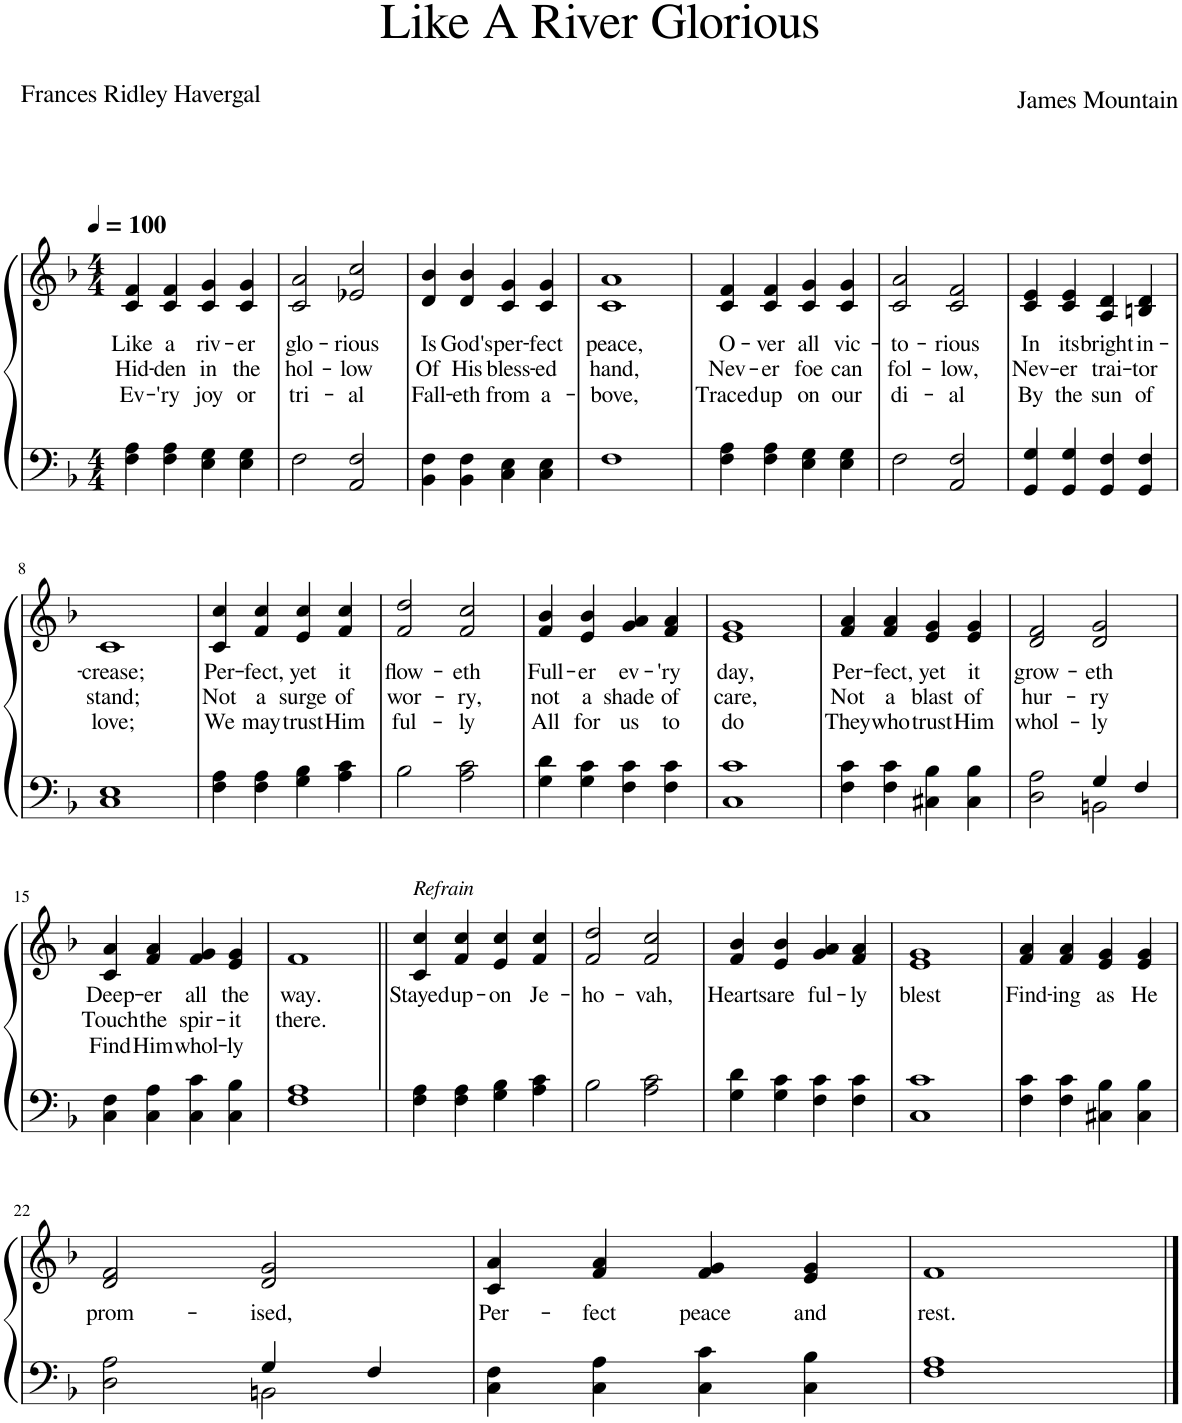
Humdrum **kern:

**kern	**kern	**text	**text	**text
*part1	*part1	*part1	*part1	*part1
*staff2	*staff1	*staff1	*staff1	*staff1
*I"Piano	*	*	*	*
*I'Pno.	*	*	*	*
*clefF4	*clefG2	*	*	*
*k[b-]	*k[b-]	*	*	*
*M4/4	*M4/4	*	*	*
*MM100	*MM100	*	*	*
=1	=1	=1	=1	=1
!	!	!LO:LY:b	!LO:LY:b	!LO:LY:b
4F\ 4A\	4c/ 4f/	Like	Hid-	Ev-
!	!	!LO:LY:b	!LO:LY:b	!LO:LY:b
4F\ 4A\	4c/ 4f/	a	-den	-'ry
!	!	!LO:LY:b	!LO:LY:b	!LO:LY:b
4E\ 4G\	4c/ 4g/	riv-	in	joy
!	!	!LO:LY:b	!LO:LY:b	!LO:LY:b
4E\ 4G\	4c/ 4g/	-er	the	or
=2	=2	=2	=2	=2
!	!	!LO:LY:b	!LO:LY:b	!LO:LY:b
2F\	2c/ 2a/	glo-	hol-	tri-
!	!	!LO:LY:b	!LO:LY:b	!LO:LY:b
2AA/ 2F/	2e-X/ 2cc/	-rious	-low	-al
=3	=3	=3	=3	=3
!	!	!LO:LY:b	!LO:LY:b	!LO:LY:b
4BB-\ 4F\	4d/ 4b-/	Is	Of	Fall-
!	!	!LO:LY:b	!LO:LY:b	!LO:LY:b
4BB-\ 4F\	4d/ 4b-/	God's	His	-eth
!	!	!LO:LY:b	!LO:LY:b	!LO:LY:b
4C\ 4E\	4c/ 4g/	per-	bless-	from
!	!	!LO:LY:b	!LO:LY:b	!LO:LY:b
4C\ 4E\	4c/ 4g/	-fect	-ed	a-
=4	=4	=4	=4	=4
!	!	!LO:LY:b	!LO:LY:b	!LO:LY:b
1F	1c 1a	peace,	hand,	-bove,
=5	=5	=5	=5	=5
!	!	!LO:LY:b	!LO:LY:b	!LO:LY:b
4F\ 4A\	4c/ 4f/	O-	Nev-	Traced
!	!	!LO:LY:b	!LO:LY:b	!LO:LY:b
4F\ 4A\	4c/ 4f/	-ver	-er	up
!	!	!LO:LY:b	!LO:LY:b	!LO:LY:b
4E\ 4G\	4c/ 4g/	all	foe	on
!	!	!LO:LY:b	!LO:LY:b	!LO:LY:b
4E\ 4G\	4c/ 4g/	vic-	can	our
=6	=6	=6	=6	=6
!	!	!LO:LY:b	!LO:LY:b	!LO:LY:b
2F\	2c/ 2a/	-to-	fol-	di-
!	!	!LO:LY:b	!LO:LY:b	!LO:LY:b
2AA/ 2F/	2c/ 2f/	-rious	-low,	-al
=7	=7	=7	=7	=7
!	!	!LO:LY:b	!LO:LY:b	!LO:LY:b
4GG/ 4G/	4c/ 4e/	In	Nev-	By
!	!	!LO:LY:b	!LO:LY:b	!LO:LY:b
4GG/ 4G/	4c/ 4e/	its	-er	the
!	!	!LO:LY:b	!LO:LY:b	!LO:LY:b
4GG/ 4F/	4A/ 4d/	bright	trai-	sun
!	!	!LO:LY:b	!LO:LY:b	!LO:LY:b
4GG/ 4F/	4Bn/ 4d/	in-	-tor	of
!!LO:LB:g=z
=8	=8	=8	=8	=8
!	!	!LO:LY:b	!LO:LY:b	!LO:LY:b
1C 1E	1c	-crease;	stand;	love;
=9	=9	=9	=9	=9
!	!	!LO:LY:b	!LO:LY:b	!LO:LY:b
4F\ 4A\	4c/ 4cc/	Per-	Not	We
!	!	!LO:LY:b	!LO:LY:b	!LO:LY:b
4F\ 4A\	4f/ 4cc/	-fect,	a	may
!	!	!LO:LY:b	!LO:LY:b	!LO:LY:b
4G\ 4B-\	4e/ 4cc/	yet	surge	trust
!	!	!LO:LY:b	!LO:LY:b	!LO:LY:b
4A\ 4c\	4f/ 4cc/	it	of	Him
=10	=10	=10	=10	=10
!	!	!LO:LY:b	!LO:LY:b	!LO:LY:b
2B-\	2f/ 2dd/	flow-	wor-	ful-
!	!	!LO:LY:b	!LO:LY:b	!LO:LY:b
2A\ 2c\	2f/ 2cc/	-eth	-ry,	-ly
=11	=11	=11	=11	=11
!	!	!LO:LY:b	!LO:LY:b	!LO:LY:b
4G\ 4d\	4f/ 4b-/	Full-	not	All
!	!	!LO:LY:b	!LO:LY:b	!LO:LY:b
4G\ 4c\	4e/ 4b-/	-er	a	for
!	!	!LO:LY:b	!LO:LY:b	!LO:LY:b
4F\ 4c\	4g/ 4a/	ev-	shade	us
!	!	!LO:LY:b	!LO:LY:b	!LO:LY:b
4F\ 4c\	4f/ 4a/	-'ry	of	to
=12	=12	=12	=12	=12
!	!	!LO:LY:b	!LO:LY:b	!LO:LY:b
1C 1c	1e 1g	day,	care,	do
=13	=13	=13	=13	=13
!	!	!LO:LY:b	!LO:LY:b	!LO:LY:b
4F\ 4c\	4f/ 4a/	Per-	Not	They
!	!	!LO:LY:b	!LO:LY:b	!LO:LY:b
4F\ 4c\	4f/ 4a/	-fect,	a	who
!	!	!LO:LY:b	!LO:LY:b	!LO:LY:b
4C#X\ 4B-\	4e/ 4g/	yet	blast	trust
!	!	!LO:LY:b	!LO:LY:b	!LO:LY:b
4C#\ 4B-\	4e/ 4g/	it	of	Him
=14	=14	=14	=14	=14
*^	*	*	*	*
!	!	!	!LO:LY:b	!LO:LY:b	!LO:LY:b
2D\ 2A\	2ryy	2d/ 2f/	grow-	hur-	whol-
!	!	!	!LO:LY:b	!LO:LY:b	!LO:LY:b
2BBn\	4G/	2d/ 2g/	-eth	-ry	-ly
.	4F/	.	.	.	.
!!LO:LB:g=z
=15	=15	=15	=15	=15	=15
!	!	!	!LO:LY:b	!LO:LY:b	!LO:LY:b
*v	*v	*	*	*	*
4C\ 4F\	4c/ 4a/	Deep-	Touch	Find
!	!	!LO:LY:b	!LO:LY:b	!LO:LY:b
4C\ 4A\	4f/ 4a/	-er	the	Him
!	!	!LO:LY:b	!LO:LY:b	!LO:LY:b
4C\ 4c\	4f/ 4g/	all	spir-	whol-
!	!	!LO:LY:b	!LO:LY:b	!LO:LY:b
4C\ 4B-\	4e/ 4g/	the	-it	-ly
=16	=16	=16	=16	=16
!	!	!LO:LY:b	!LO:LY:b	!
1F 1A	1f	way.	there.	.
=17||	=17||	=17||	=17||	=17||
!	!LO:TX:a:i:t=Refrain	!	!	!
!	!	!LO:LY:b	!	!
4F\ 4A\	4c/ 4cc/	Stayed	.	.
!	!	!LO:LY:b	!	!
4F\ 4A\	4f/ 4cc/	up-	.	.
!	!	!LO:LY:b	!	!
4G\ 4B-\	4e/ 4cc/	-on	.	.
!	!	!LO:LY:b	!	!
4A\ 4c\	4f/ 4cc/	Je-	.	.
=18	=18	=18	=18	=18
!	!	!LO:LY:b	!	!
2B-\	2f/ 2dd/	-ho-	.	.
!	!	!LO:LY:b	!	!
2A\ 2c\	2f/ 2cc/	-vah,	.	.
=19	=19	=19	=19	=19
!	!	!LO:LY:b	!	!
4G\ 4d\	4f/ 4b-/	Hearts	.	.
!	!	!LO:LY:b	!	!
4G\ 4c\	4e/ 4b-/	are	.	.
!	!	!LO:LY:b	!	!
4F\ 4c\	4g/ 4a/	ful-	.	.
!	!	!LO:LY:b	!	!
4F\ 4c\	4f/ 4a/	-ly	.	.
=20	=20	=20	=20	=20
!	!	!LO:LY:b	!	!
1C 1c	1e 1g	blest	.	.
=21	=21	=21	=21	=21
!	!	!LO:LY:b	!	!
4F\ 4c\	4f/ 4a/	Find-	.	.
!	!	!LO:LY:b	!	!
4F\ 4c\	4f/ 4a/	-ing	.	.
!	!	!LO:LY:b	!	!
4C#X\ 4B-\	4e/ 4g/	as	.	.
!	!	!LO:LY:b	!	!
4C#\ 4B-\	4e/ 4g/	He	.	.
!!LO:LB:g=z
=22	=22	=22	=22	=22
*^	*	*	*	*
!	!	!	!LO:LY:b	!	!
2D\ 2A\	2ryy	2d/ 2f/	prom-	.	.
!	!	!	!LO:LY:b	!	!
2BBn\	4G/	2d/ 2g/	-ised,	.	.
.	4F/	.	.	.	.
=23	=23	=23	=23	=23	=23
!	!	!	!LO:LY:b	!	!
*v	*v	*	*	*	*
4C\ 4F\	4c/ 4a/	Per-	.	.
!	!	!LO:LY:b	!	!
4C\ 4A\	4f/ 4a/	-fect	.	.
!	!	!LO:LY:b	!	!
4C\ 4c\	4f/ 4g/	peace	.	.
!	!	!LO:LY:b	!	!
4C\ 4B-\	4e/ 4g/	and	.	.
=24	=24	=24	=24	=24
!	!	!LO:LY:b	!	!
1F 1A	1f	rest.	.	.
==	==	==	==	==
*-	*-	*-	*-	*-
